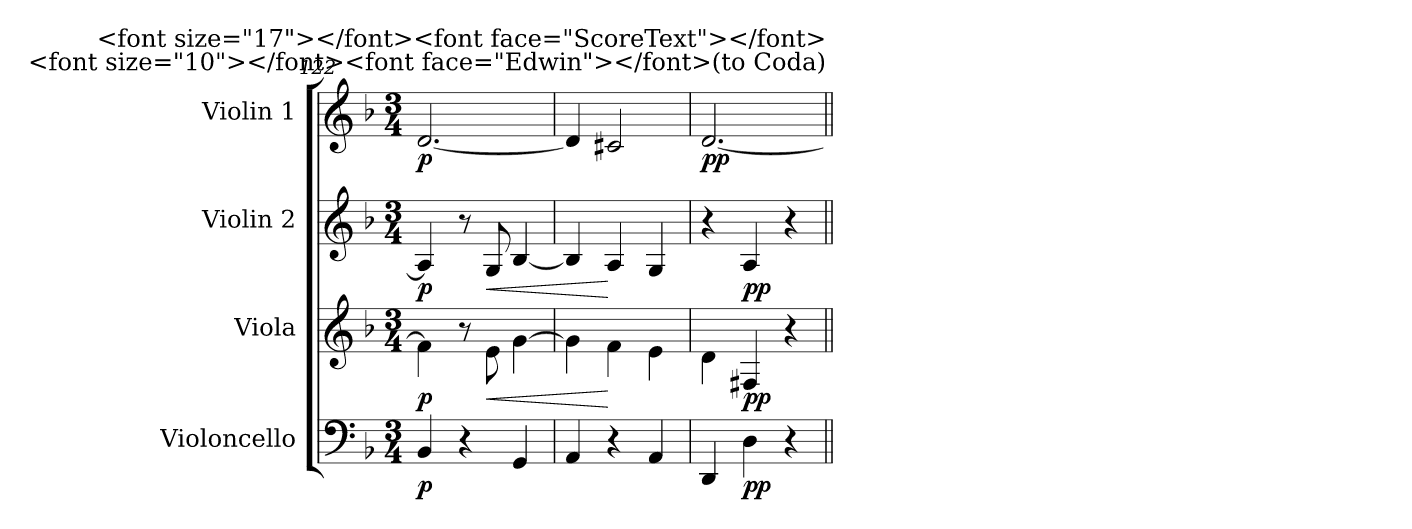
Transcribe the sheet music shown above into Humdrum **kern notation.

**kern	**dynam	**kern	**dynam	**kern	**dynam	**kern	**dynam
*part4	*part4	*part3	*part3	*part2	*part2	*part1	*part1
*staff4	*staff4	*staff3	*staff3	*staff2	*staff2	*staff1	*staff1
*I"Violoncello	*	*I"Viola	*	*I"Violin 2	*	*I"Violin 1	*
*I'Vc	*	*I'Vla	*	*I'Vln	*	*I'Vln	*
*clefF4	*	*clefG2	*	*clefG2	*	*clefG2	*
*k[b-]	*	*k[b-]	*	*k[b-]	*	*k[b-]	*
*M3/4	*	*M3/4	*	*M3/4	*	*M3/4	*
=122	=122	=122	=122	=122	=122	=122	=122
!	!LO:DY:b	!	!LO:DY:b	!	!LO:DY:b	!	!LO:DY:b
4BB-/	p	4f\]	p	4A/]	p	[2.d/	p
4r	.	8r	.	8r	.	.	.
!	!	!	!LO:HP:b	!	!LO:HP:b	!	!
.	.	8e\	<	8G/	<	.	.
4GG/	.	[4g\	.	[4B-/	.	.	.
=123	=123	=123	=123	=123	=123	=123	=123
4AA/	.	4g\]	.	4B-/]	.	4d/]	.
4r	.	4f\	[	4A/	[	2c#X/	.
4AA/	.	4e\	.	4G/	.	.	.
=124	=124	=124	=124	=124	=124	=124	=124
!	!	!	!	!	!	!	!LO:DY:b
4DD/	.	4d\	.	4r	.	[2.d/	pp
!	!LO:DY:b	!	!LO:DY:b	!	!LO:DY:b	!	!
4D\	pp	4F#X/	pp	4A/	pp	.	.
4r	.	4r	.	4r	.	.	.
!	!	!	!	!	!	!LO:TX:a:t=<font size="17"></font><font face="ScoreText"></font>\n<font size="10"></font><font face="Edwin"></font>(to Coda)	!
=||	=||	=||	=||	=||	=||	=||	=||
*-	*-	*-	*-	*-	*-	*-	*-
